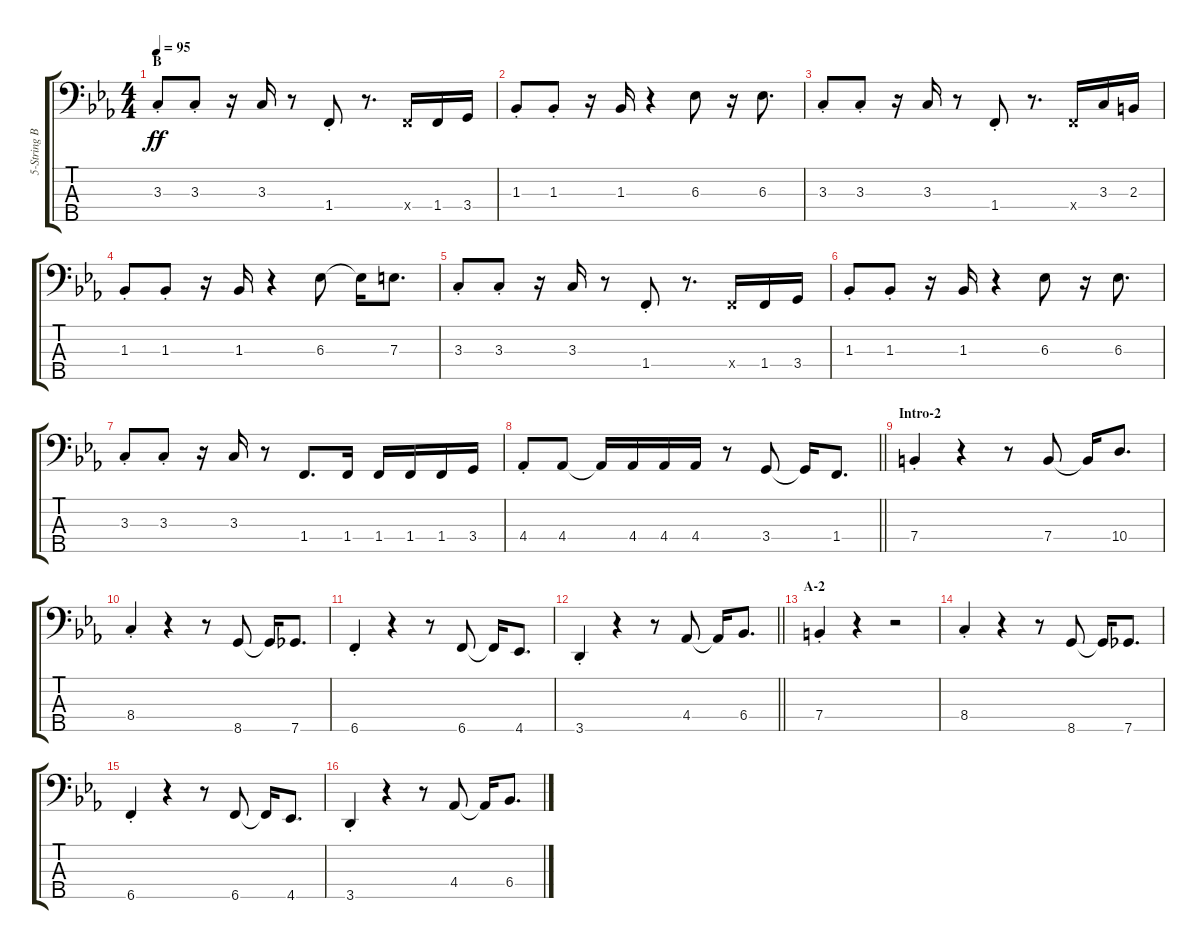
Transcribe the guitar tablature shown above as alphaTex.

\track ("5-String Bass" "5-String B") {instrument electricbassfinger}
\staff {score tabs}
\tuning (G2 D2 A1 E1 B0) {hide}
\ts (4 4)
\section ("" "B")
\tempo 95
\clef f4
\ks cminor
3.3{st}.8{dy ff} 3.3{st}.8 r.16 3.3.16 r.8 1.4{st}.8 r.8{d} 1.4{x}.16 1.4.16 3.4.16 |
1.3{st}.8 1.3{st}.8 r.16 1.3.16 r.4 6.3.8 r.16 6.3.8{d} |
3.3{st}.8 3.3{st}.8 r.16 3.3.16 r.8 1.4{st}.8 r.8{d} 1.4{x}.16 3.3.16 2.3.16 |
1.3{st}.8 1.3{st}.8 r.16 1.3.16 r.4 6.3.8 6.3{t}.16 7.3.8{d} |
3.3{st}.8 3.3{st}.8 r.16 3.3.16 r.8 1.4{st}.8 r.8{d} 1.4{x}.16 1.4.16 3.4.16 |
1.3{st}.8 1.3{st}.8 r.16 1.3.16 r.4 6.3.8 r.16 6.3.8{d} |
3.3{st}.8 3.3{st}.8 r.16 3.3.16 r.8 1.4.8{d} 1.4.16 1.4.16 1.4.16 1.4.16 3.4.16 |
\barLineRight lightlight
4.4{st}.8 4.4.8 4.4{t}.16 4.4.16 4.4.16 4.4.16 r.8 3.4.8 3.4{t}.16 1.4.8{d} |
\section ("" "Intro-2")
7.4{st}.4 r.4 r.8 7.4.8 7.4{t}.16 10.4.8{d} |
8.4{st}.4 r.4 r.8 8.5.8 8.5{t}.16 7.5.8{d} |
6.5{st}.4 r.4 r.8 6.5.8 6.5{t}.16 4.5.8{d} |
\barLineRight lightlight
3.5{st}.4 r.4 r.8 4.4.8 4.4{t}.16 6.4.8{d} |
\section ("" "A-2")
7.4{st}.4 r.4 r.2 |
8.4{st}.4 r.4 r.8 8.5.8 8.5{t}.16 7.5.8{d} |
6.5{st}.4 r.4 r.8 6.5.8 6.5{t}.16 4.5.8{d} |
3.5{st}.4 r.4 r.8 4.4.8 4.4{t}.16 6.4.8{d}
